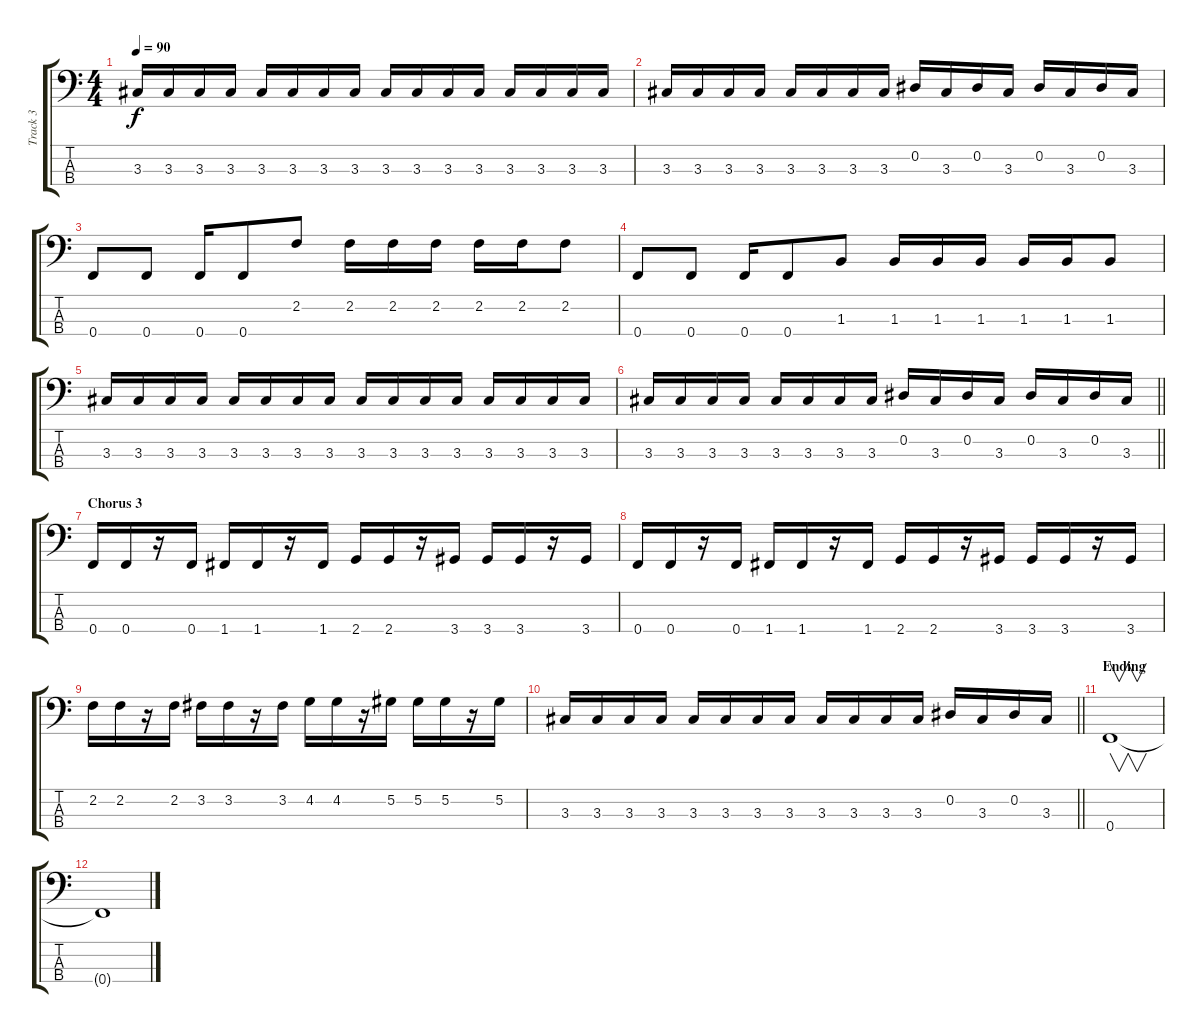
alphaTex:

\track ("Track 3" "Track 3") {instrument electricbassfinger}
\staff {score tabs}
\tuning (Ab2 Eb2 Bb1 F1) {hide}
\ts (4 4)
\tempo 90
\clef f4
\ks c
3.3.16{dy f} 3.3.16 3.3.16 3.3.16 3.3.16 3.3.16 3.3.16 3.3.16 3.3.16 3.3.16 3.3.16 3.3.16 3.3.16 3.3.16 3.3.16 3.3.16 |
3.3.16 3.3.16 3.3.16 3.3.16 3.3.16 3.3.16 3.3.16 3.3.16 0.2.16 3.3.16 0.2.16 3.3.16 0.2.16 3.3.16 0.2.16 3.3.16 |
0.4.8 0.4.8 0.4.16 0.4.8 2.2.8 2.2.16 2.2.16 2.2.16 2.2.16 2.2.16 2.2.8 |
0.4.8 0.4.8 0.4.16 0.4.8 1.3.8 1.3.16 1.3.16 1.3.16 1.3.16 1.3.16 1.3.8 |
3.3.16 3.3.16 3.3.16 3.3.16 3.3.16 3.3.16 3.3.16 3.3.16 3.3.16 3.3.16 3.3.16 3.3.16 3.3.16 3.3.16 3.3.16 3.3.16 |
\barLineRight lightlight
3.3.16 3.3.16 3.3.16 3.3.16 3.3.16 3.3.16 3.3.16 3.3.16 0.2.16 3.3.16 0.2.16 3.3.16 0.2.16 3.3.16 0.2.16 3.3.16 |
\section ("" "Chorus 3")
0.4.16 0.4.16 r.16 0.4.16 1.4.16 1.4.16 r.16 1.4.16 2.4.16 2.4.16 r.16 3.4.16 3.4.16 3.4.16 r.16 3.4.16 |
0.4.16 0.4.16 r.16 0.4.16 1.4.16 1.4.16 r.16 1.4.16 2.4.16 2.4.16 r.16 3.4.16 3.4.16 3.4.16 r.16 3.4.16 |
2.2.16 2.2.16 r.16 2.2.16 3.2.16 3.2.16 r.16 3.2.16 4.2.16 4.2.16 r.16 5.2.16 5.2.16 5.2.16 r.16 5.2.16 |
\barLineRight lightlight
3.3.16 3.3.16 3.3.16 3.3.16 3.3.16 3.3.16 3.3.16 3.3.16 3.3.16 3.3.16 3.3.16 3.3.16 0.2.16 3.3.16 0.2.16 3.3.16 |
\section ("" "Ending")
0.4.1{v} |
0.4{t}.1
